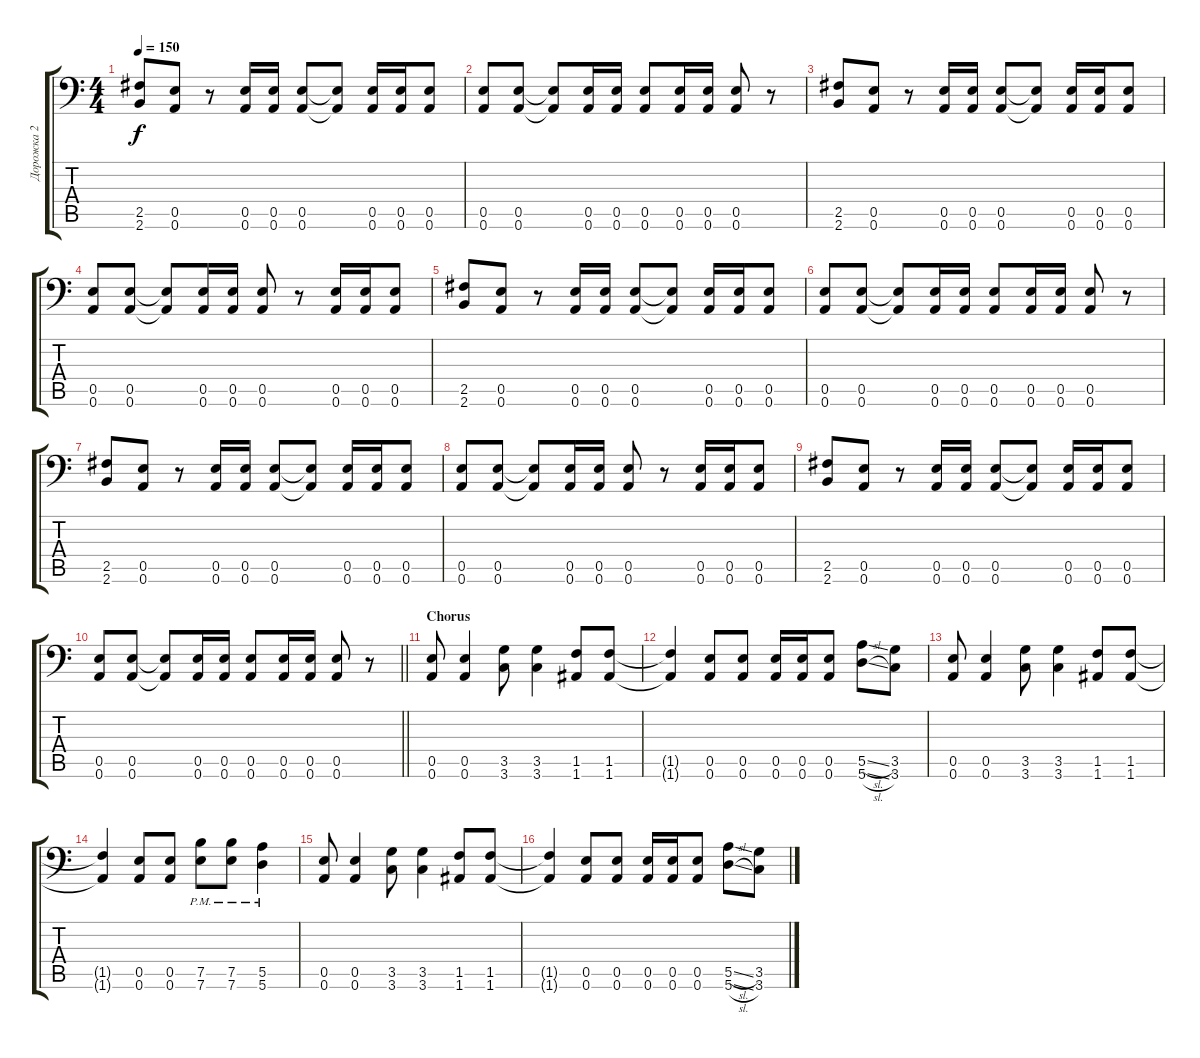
\track ("Дорожка 2" "Дорожка 2") {instrument overdrivenguitar}
\staff {score tabs}
\tuning (B3 Gb3 D3 A2 E2 A1) {hide}
\ts (4 4)
\tempo 150
\clef f4
\ks c
(2.5 2.6).8{dy f} (0.5 0.6).8 r.8 (0.5 0.6).16 (0.5 0.6).16 (0.5 0.6).8 (0.5{t} 0.6{t}).8 (0.5 0.6).16 (0.5 0.6).16 (0.5 0.6).8 |
(0.5 0.6).8 (0.5 0.6).8 (0.5{t} 0.6{t}).8 (0.5 0.6).16 (0.5 0.6).16 (0.5 0.6).8 (0.5 0.6).16 (0.5 0.6).16 (0.5 0.6).8 r.8 |
(2.5 2.6).8 (0.5 0.6).8 r.8 (0.5 0.6).16 (0.5 0.6).16 (0.5 0.6).8 (0.5{t} 0.6{t}).8 (0.5 0.6).16 (0.5 0.6).16 (0.5 0.6).8 |
(0.5 0.6).8 (0.5 0.6).8 (0.5{t} 0.6{t}).8 (0.5 0.6).16 (0.5 0.6).16 (0.5 0.6).8 r.8 (0.5 0.6).16 (0.5 0.6).16 (0.5 0.6).8 |
(2.5 2.6).8 (0.5 0.6).8 r.8 (0.5 0.6).16 (0.5 0.6).16 (0.5 0.6).8 (0.5{t} 0.6{t}).8 (0.5 0.6).16 (0.5 0.6).16 (0.5 0.6).8 |
(0.5 0.6).8 (0.5 0.6).8 (0.5{t} 0.6{t}).8 (0.5 0.6).16 (0.5 0.6).16 (0.5 0.6).8 (0.5 0.6).16 (0.5 0.6).16 (0.5 0.6).8 r.8 |
(2.5 2.6).8 (0.5 0.6).8 r.8 (0.5 0.6).16 (0.5 0.6).16 (0.5 0.6).8 (0.5{t} 0.6{t}).8 (0.5 0.6).16 (0.5 0.6).16 (0.5 0.6).8 |
(0.5 0.6).8 (0.5 0.6).8 (0.5{t} 0.6{t}).8 (0.5 0.6).16 (0.5 0.6).16 (0.5 0.6).8 r.8 (0.5 0.6).16 (0.5 0.6).16 (0.5 0.6).8 |
(2.5 2.6).8 (0.5 0.6).8 r.8 (0.5 0.6).16 (0.5 0.6).16 (0.5 0.6).8 (0.5{t} 0.6{t}).8 (0.5 0.6).16 (0.5 0.6).16 (0.5 0.6).8 |
\barLineRight lightlight
(0.5 0.6).8 (0.5 0.6).8 (0.5{t} 0.6{t}).8 (0.5 0.6).16 (0.5 0.6).16 (0.5 0.6).8 (0.5 0.6).16 (0.5 0.6).16 (0.5 0.6).8 r.8 |
\section ("" "Chorus")
(0.5 0.6).8 (0.5 0.6).4 (3.5 3.6).8 (3.5 3.6).4 (1.5 1.6).8 (1.5 1.6).8 |
(1.5{t} 1.6{t}).4 (0.5 0.6).8 (0.5 0.6).8 (0.5 0.6).16 (0.5 0.6).16 (0.5 0.6).8 (5.5{sl} 5.6{sl}).8 (3.5 3.6).8 |
(0.5 0.6).8 (0.5 0.6).4 (3.5 3.6).8 (3.5 3.6).4 (1.5 1.6).8 (1.5 1.6).8 |
(1.5{t} 1.6{t}).4 (0.5 0.6).8 (0.5 0.6).8 (7.5{pm} 7.6{pm}).8 (7.5{pm} 7.6{pm}).8 (5.5{pm} 5.6{pm}).4 |
(0.5 0.6).8 (0.5 0.6).4 (3.5 3.6).8 (3.5 3.6).4 (1.5 1.6).8 (1.5 1.6).8 |
(1.5{t} 1.6{t}).4 (0.5 0.6).8 (0.5 0.6).8 (0.5 0.6).16 (0.5 0.6).16 (0.5 0.6).8 (5.5{sl} 5.6{sl}).8 (3.5 3.6).8
